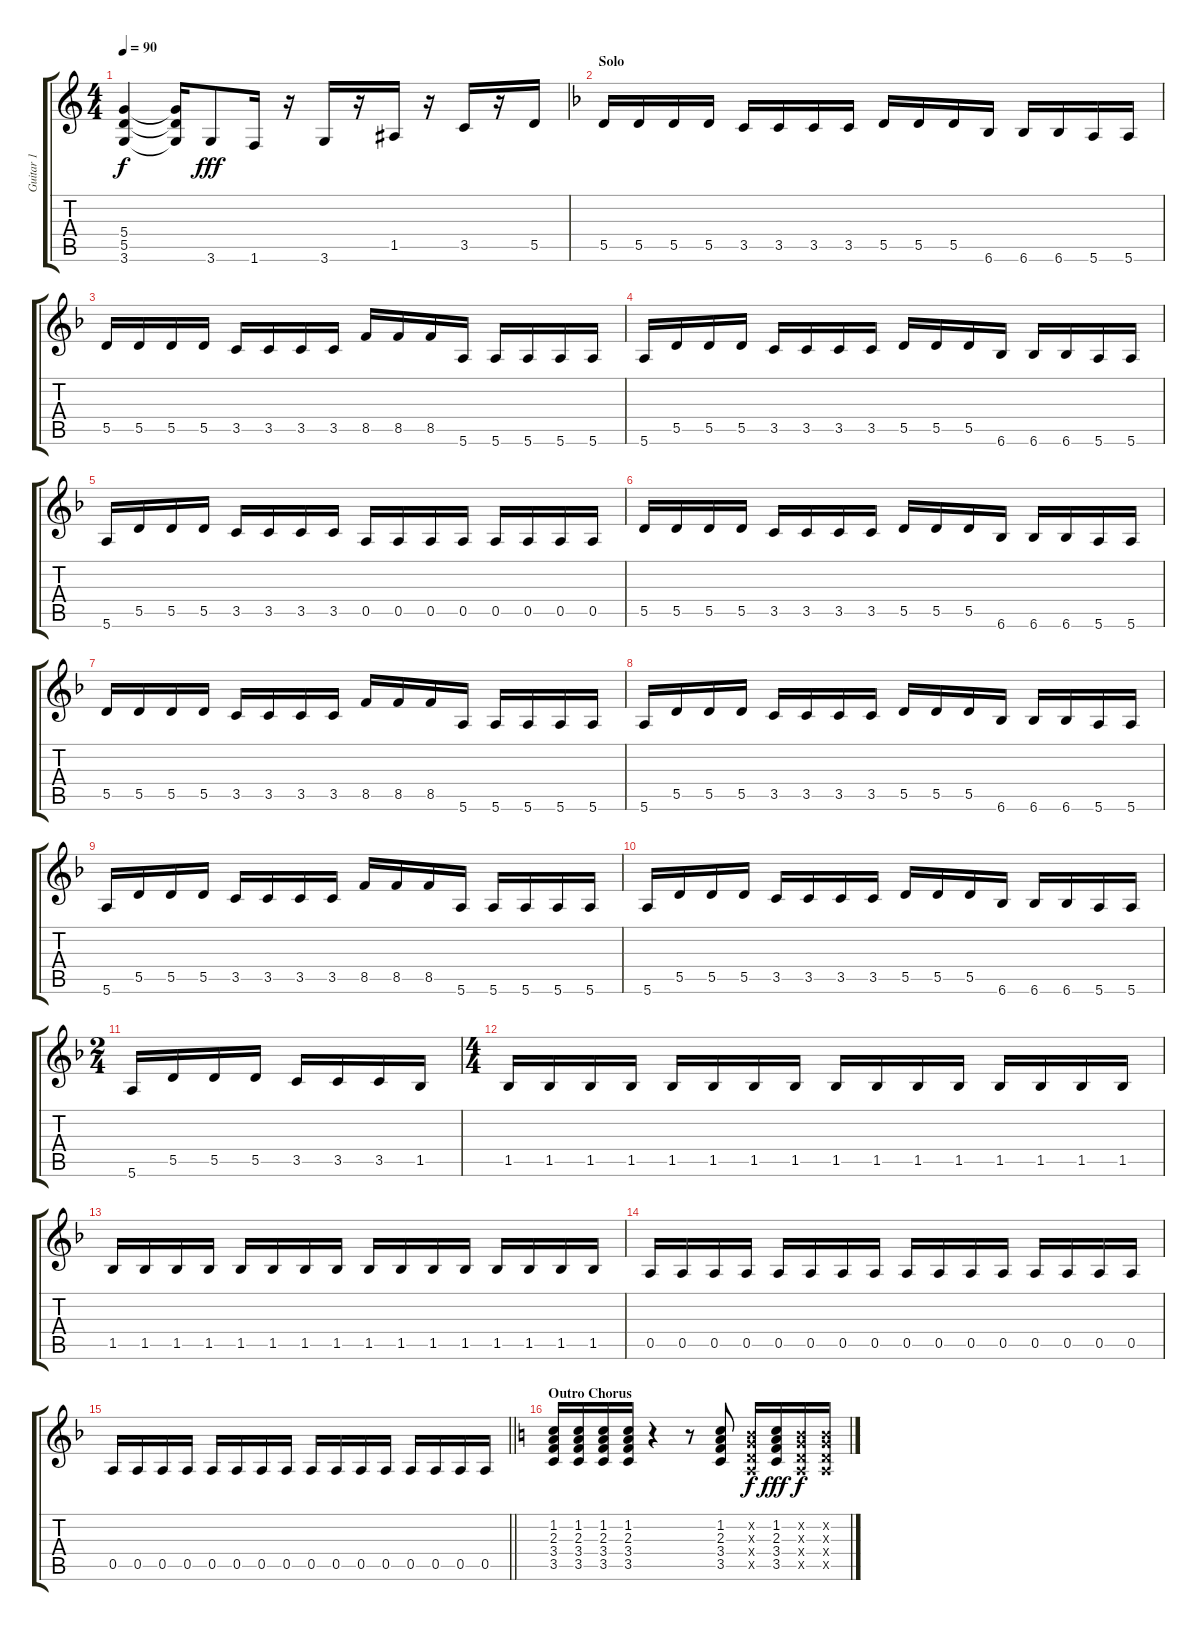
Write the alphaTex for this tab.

\track ("Guitar 1" "Guitar 1") {instrument distortionguitar}
\staff {score tabs}
\tuning (E4 B3 G3 D3 A2 E2) {hide}
\ts (4 4)
\tempo 90
\clef g2
\ks c
(5.4{t} 5.5{t} 3.6{t}).4{dy f} (5.4{t} 5.5{t} 3.6{t}).16 3.6.8{dy fff} 1.6.16 r.16 3.6.16 r.16 1.5.16 r.16 3.5.16 r.16 5.5.16 |
\section ("" "Solo")
\ks f
5.5.16 5.5.16 5.5.16 5.5.16 3.5.16 3.5.16 3.5.16 3.5.16 5.5.16 5.5.16 5.5.16 6.6.16 6.6.16 6.6.16 5.6.16 5.6.16 |
5.5.16 5.5.16 5.5.16 5.5.16 3.5.16 3.5.16 3.5.16 3.5.16 8.5.16 8.5.16 8.5.16 5.6.16 5.6.16 5.6.16 5.6.16 5.6.16 |
5.6.16 5.5.16 5.5.16 5.5.16 3.5.16 3.5.16 3.5.16 3.5.16 5.5.16 5.5.16 5.5.16 6.6.16 6.6.16 6.6.16 5.6.16 5.6.16 |
5.6.16 5.5.16 5.5.16 5.5.16 3.5.16 3.5.16 3.5.16 3.5.16 0.5.16 0.5.16 0.5.16 0.5.16 0.5.16 0.5.16 0.5.16 0.5.16 |
5.5.16 5.5.16 5.5.16 5.5.16 3.5.16 3.5.16 3.5.16 3.5.16 5.5.16 5.5.16 5.5.16 6.6.16 6.6.16 6.6.16 5.6.16 5.6.16 |
5.5.16 5.5.16 5.5.16 5.5.16 3.5.16 3.5.16 3.5.16 3.5.16 8.5.16 8.5.16 8.5.16 5.6.16 5.6.16 5.6.16 5.6.16 5.6.16 |
5.6.16 5.5.16 5.5.16 5.5.16 3.5.16 3.5.16 3.5.16 3.5.16 5.5.16 5.5.16 5.5.16 6.6.16 6.6.16 6.6.16 5.6.16 5.6.16 |
5.6.16 5.5.16 5.5.16 5.5.16 3.5.16 3.5.16 3.5.16 3.5.16 8.5.16 8.5.16 8.5.16 5.6.16 5.6.16 5.6.16 5.6.16 5.6.16 |
5.6.16 5.5.16 5.5.16 5.5.16 3.5.16 3.5.16 3.5.16 3.5.16 5.5.16 5.5.16 5.5.16 6.6.16 6.6.16 6.6.16 5.6.16 5.6.16 |
\ts (2 4)
5.6.16 5.5.16 5.5.16 5.5.16 3.5.16 3.5.16 3.5.16 1.5.16 |
\ts (4 4)
1.5.16 1.5.16 1.5.16 1.5.16 1.5.16 1.5.16 1.5.16 1.5.16 1.5.16 1.5.16 1.5.16 1.5.16 1.5.16 1.5.16 1.5.16 1.5.16 |
1.5.16 1.5.16 1.5.16 1.5.16 1.5.16 1.5.16 1.5.16 1.5.16 1.5.16 1.5.16 1.5.16 1.5.16 1.5.16 1.5.16 1.5.16 1.5.16 |
0.5.16 0.5.16 0.5.16 0.5.16 0.5.16 0.5.16 0.5.16 0.5.16 0.5.16 0.5.16 0.5.16 0.5.16 0.5.16 0.5.16 0.5.16 0.5.16 |
\barLineRight lightlight
0.5.16 0.5.16 0.5.16 0.5.16 0.5.16 0.5.16 0.5.16 0.5.16 0.5.16 0.5.16 0.5.16 0.5.16 0.5.16 0.5.16 0.5.16 0.5.16 |
\section ("" "Outro Chorus")
\ks c
(1.2 2.3 3.4 3.5).16 (1.2 2.3 3.4 3.5).16 (1.2 2.3 3.4 3.5).16 (1.2 2.3 3.4 3.5).16 r.4 r.8 (1.2 2.3 3.4 3.5).8 (0.2{x} 0.3{x} 0.4{x} 0.5{x}).16{dy f} (1.2 2.3 3.4 3.5).16{dy fff} (0.2{x} 0.3{x} 0.4{x} 0.5{x}).16{dy f} (0.2{x} 0.3{x} 0.4{x} 0.5{x}).16
